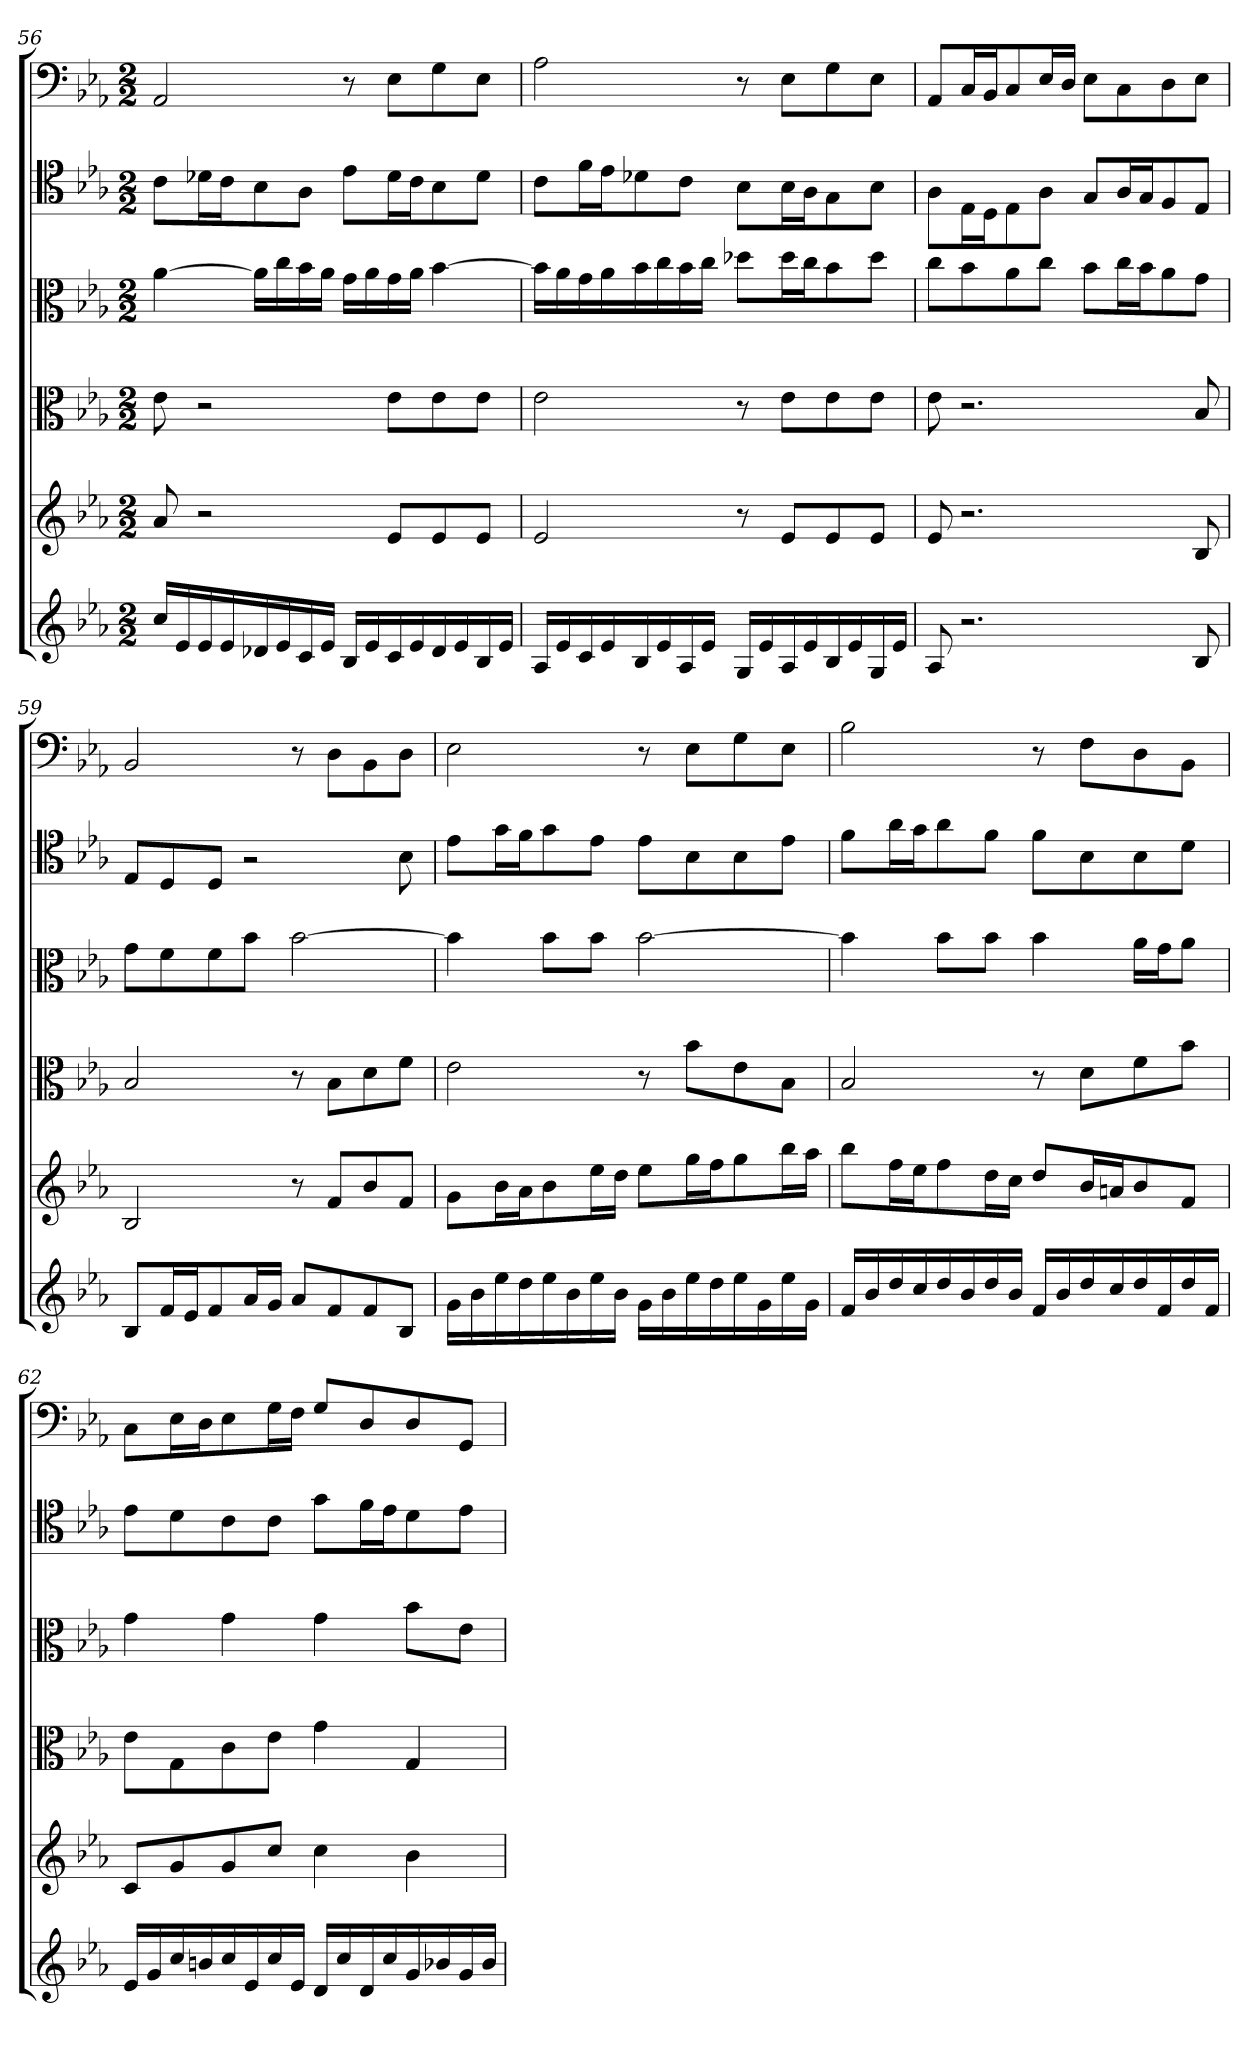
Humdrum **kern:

**kern	**kern	**kern	**kern	**kern	**kern
*part6	*part5	*part4	*part3	*part2	*part1
*staff6	*staff5	*staff4	*staff3	*staff2	*staff1
*	*	*clefC3	*clefC3	*clefC4	*clefF4
*k[b-e-a-]	*k[b-e-a-]	*k[b-e-a-]	*k[b-e-a-]	*k[b-e-a-]	*k[b-e-a-]
*E-:	*E-:	*E-:	*E-:	*E-:	*E-:
*M2/2	*M2/2	*M2/2	*M2/2	*M2/2	*M2/2
=56	=56	=56	=56	=56	=56
16ccLL	8a-	8e-	[4a-	8c\L	2AA-
16e-	.	.	.	.	.
16e-	2r	2r	.	16d-X\L	.
16e-	.	.	.	16c\J	.
16d-X	.	.	16a-\LL]	8B-\	.
16e-	.	.	16cc\	.	.
16c	.	.	16b-\	8A-\J	.
16e-JJ	.	.	16a-\JJ	.	.
16B-LL	.	.	16g\LL	8e-\L	8r
16e-	.	.	16a-\	.	.
16c	8e-L	8e-\L	16g\	16d-\L	8E-\L
16e-	.	.	16a-\JJ	16c\J	.
16d-	8e-	8e-\	[4b-	8B-\	8G\
16e-	.	.	.	.	.
16B-	8e-J	8e-\J	.	8d-\J	8E-\J
16e-JJ	.	.	.	.	.
=57	=57	=57	=57	=57	=57
16A-LL	2e-	2e-	16b-\LL]	8c\L	2A-
16e-	.	.	16a-\	.	.
16c	.	.	16g\	16f\L	.
16e-	.	.	16a-\	16e-\J	.
16B-	.	.	16b-\	8d-X\	.
16e-	.	.	16cc\	.	.
16A-	.	.	16b-\	8c\J	.
16e-JJ	.	.	16cc\JJ	.	.
16GLL	8r	8r	8dd-X\L	8B-\L	8r
16e-	.	.	.	.	.
16A-	8e-L	8e-\L	16dd-\L	16B-\L	8E-\L
16e-	.	.	16cc\J	16A-\J	.
16B-	8e-	8e-\	8b-\	8G\	8G\
16e-	.	.	.	.	.
16G	8e-J	8e-\J	8dd-\J	8B-\J	8E-\J
16e-JJ	.	.	.	.	.
=58	=58	=58	=58	=58	=58
8A-	8e-	8e-	8cc\L	8A-\L	8AA-/L
2.r	2.r	2.r	8b-\	16E-\L	16C/L
.	.	.	.	16D\J	16BB-/J
.	.	.	8a-\	8E-\	8C/
.	.	.	8cc\J	8A-\J	16E-/L
.	.	.	.	.	16D/JJ
.	.	.	8b-\L	8G/L	8E-\L
.	.	.	16cc\L	16A-/L	8C\
.	.	.	16b-\J	16G/J	.
.	.	.	8a-\	8F/	8D\
8B-	8B-	8B-	8g\J	8E-/J	8E-\J
=59	=59	=59	=59	=59	=59
8B-L	2B-	2B-	8g\L	8E-/L	2BB-
16fL	.	.	8f\	8D/	.
16e-J	.	.	.	.	.
8f	.	.	8f\	8D/J	.
16a-L	.	.	8b-\J	2r	.
16gJJ	.	.	.	.	.
8a-L	8r	8r	[2b-	.	8r
8f	8fL	8B-\L	.	.	8D\L
8f	8b-	8d\	.	.	8BB-\
8B-J	8fJ	8f\J	.	8B-	8D\J
=60	=60	=60	=60	=60	=60
16gLL	8gL	2e-	4b-]	8e-\L	2E-
16b-	.	.	.	.	.
16ee-	16b-L	.	.	16g\L	.
16dd	16a-J	.	.	16f\J	.
16ee-	8b-	.	8b-\L	8g\	.
16b-	.	.	.	.	.
16ee-	16ee-L	.	8b-\J	8e-\J	.
16b-JJ	16ddJJ	.	.	.	.
16gLL	8ee-L	8r	[2b-	8e-\L	8r
16b-	.	.	.	.	.
16ee-	16ggL	8b-\L	.	8B-\	8E-\L
16dd	16ffJ	.	.	.	.
16ee-	8gg	8e-\	.	8B-\	8G\
16g	.	.	.	.	.
16ee-	16bb-L	8B-\J	.	8e-\J	8E-\J
16gJJ	16aa-JJ	.	.	.	.
=61	=61	=61	=61	=61	=61
16fLL	8bb-L	2B-	4b-]	8f\L	2B-
16b-	.	.	.	.	.
16dd	16ffL	.	.	16a-\L	.
16cc	16ee-J	.	.	16g\J	.
16dd	8ff	.	8b-\L	8a-\	.
16b-	.	.	.	.	.
16dd	16ddL	.	8b-\J	8f\J	.
16b-JJ	16ccJJ	.	.	.	.
16fLL	8ddL	8r	4b-	8f\L	8r
16b-	.	.	.	.	.
16dd	16b-L	8d\L	.	8B-\	8F\L
16cc	16anJ	.	.	.	.
16dd	8b-	8f\	16a-\LL	8B-\	8D\
16f	.	.	16g\J	.	.
16dd	8fJ	8b-\J	8a-\J	8d\J	8BB-\J
16fJJ	.	.	.	.	.
=62	=62	=62	=62	=62	=62
16e-LL	8cL	8e-\L	4g	8e-\L	8C\L
16g	.	.	.	.	.
16cc	8g	8G\	.	8d\	16E-\L
16bn	.	.	.	.	16D\J
16cc	8g	8c\	4g	8c\	8E-\
16e-	.	.	.	.	.
16cc	8ccJ	8e-\J	.	8c\J	16G\L
16e-JJ	.	.	.	.	16F\JJ
16dLL	4cc	4g	4g	8g\L	8G/L
16cc	.	.	.	.	.
16d	.	.	.	16f\L	8D/
16cc	.	.	.	16e-\J	.
16g	4b-	4G	8b-\L	8d\	8D/
16b-X	.	.	.	.	.
16g	.	.	8e-\J	8e-\J	8GG/J
16b-JJ	.	.	.	.	.
=	=	=	=	=	=
*-	*-	*-	*-	*-	*-
